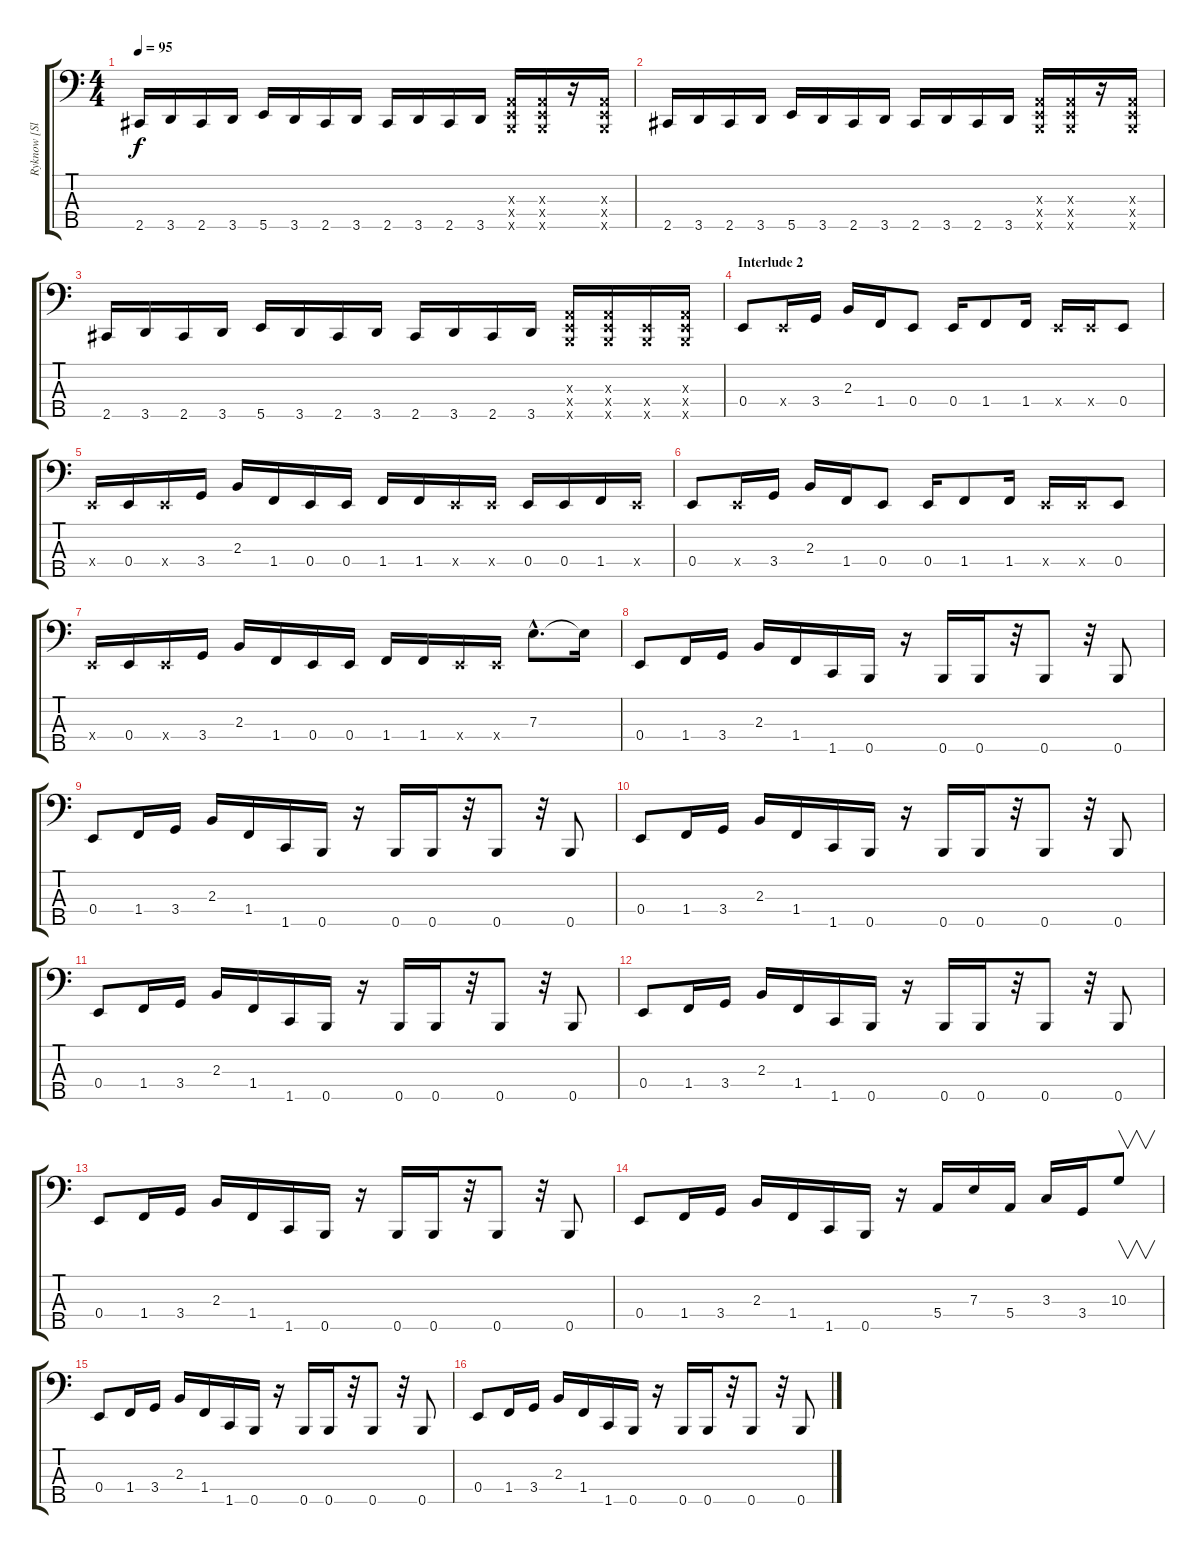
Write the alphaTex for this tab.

\track ("Ryknow [Slap/Finger]" "Ryknow [Sl") {instrument slapbass1}
\staff {score tabs}
\tuning (G2 D2 A1 E1 B0) {hide}
\ts (4 4)
\tempo 95
\clef f4
\ks c
2.5.16{dy f} 3.5.16 2.5.16 3.5.16 5.5.16 3.5.16 2.5.16 3.5.16 2.5.16 3.5.16 2.5.16 3.5.16 (0.3{x} 0.4{x} 0.5{x}).16 (0.3{x} 0.4{x} 0.5{x}).16 r.16 (0.3{x} 0.4{x} 0.5{x}).16 |
2.5.16 3.5.16 2.5.16 3.5.16 5.5.16 3.5.16 2.5.16 3.5.16 2.5.16 3.5.16 2.5.16 3.5.16 (0.3{x} 0.4{x} 0.5{x}).16 (0.3{x} 0.4{x} 0.5{x}).16 r.16 (0.3{x} 0.4{x} 0.5{x}).16 |
2.5.16 3.5.16 2.5.16 3.5.16 5.5.16 3.5.16 2.5.16 3.5.16 2.5.16 3.5.16 2.5.16 3.5.16 (0.3{x} 0.4{x} 0.5{x}).16 (0.3{x} 0.4{x} 0.5{x}).16 (0.4{x} 0.5{x}).16 (0.3{x} 0.4{x} 0.5{x}).16 |
\section ("" "Interlude 2")
0.4.8 0.4{x}.16 3.4.16 2.3.16 1.4.16 0.4.8 0.4.16 1.4.8 1.4.16 0.4{x}.16 0.4{x}.16 0.4.8 |
0.4{x}.16 0.4.16 0.4{x}.16 3.4.16 2.3.16 1.4.16 0.4.16 0.4.16 1.4.16 1.4.16 0.4{x}.16 0.4{x}.16 0.4.16 0.4.16 1.4.16 0.4{x}.16 |
0.4.8 0.4{x}.16 3.4.16 2.3.16 1.4.16 0.4.8 0.4.16 1.4.8 1.4.16 0.4{x}.16 0.4{x}.16 0.4.8 |
0.4{x}.16 0.4.16 0.4{x}.16 3.4.16 2.3.16 1.4.16 0.4.16 0.4.16 1.4.16 1.4.16 0.4{x}.16 0.4{x}.16 7.3{hac}.8{d} 7.3{t}.16 |
0.4.8{volume 16 instrument fretlessbass} 1.4.16 3.4.16 2.3.16 1.4.16 1.5.16 0.5.16 r.16 0.5.16 0.5.16 r.32 0.5.8 r.32 0.5.8 |
0.4.8 1.4.16 3.4.16 2.3.16 1.4.16 1.5.16 0.5.16 r.16 0.5.16 0.5.16 r.32 0.5.8 r.32 0.5.8 |
0.4.8 1.4.16 3.4.16 2.3.16 1.4.16 1.5.16 0.5.16 r.16 0.5.16 0.5.16 r.32 0.5.8 r.32 0.5.8 |
0.4.8 1.4.16 3.4.16 2.3.16 1.4.16 1.5.16 0.5.16 r.16 0.5.16 0.5.16 r.32 0.5.8 r.32 0.5.8 |
0.4.8 1.4.16 3.4.16 2.3.16 1.4.16 1.5.16 0.5.16 r.16 0.5.16 0.5.16 r.32 0.5.8 r.32 0.5.8 |
0.4.8 1.4.16 3.4.16 2.3.16 1.4.16 1.5.16 0.5.16 r.16 0.5.16 0.5.16 r.32 0.5.8 r.32 0.5.8 |
0.4.8 1.4.16 3.4.16 2.3.16 1.4.16 1.5.16 0.5.16 r.16 5.4.16 7.3.16 5.4.16 3.3.16 3.4.16 10.3.8{v} |
0.4.8 1.4.16 3.4.16 2.3.16 1.4.16 1.5.16 0.5.16 r.16 0.5.16 0.5.16 r.32 0.5.8 r.32 0.5.8 |
0.4.8 1.4.16 3.4.16 2.3.16 1.4.16 1.5.16 0.5.16 r.16 0.5.16 0.5.16 r.32 0.5.8 r.32 0.5.8
